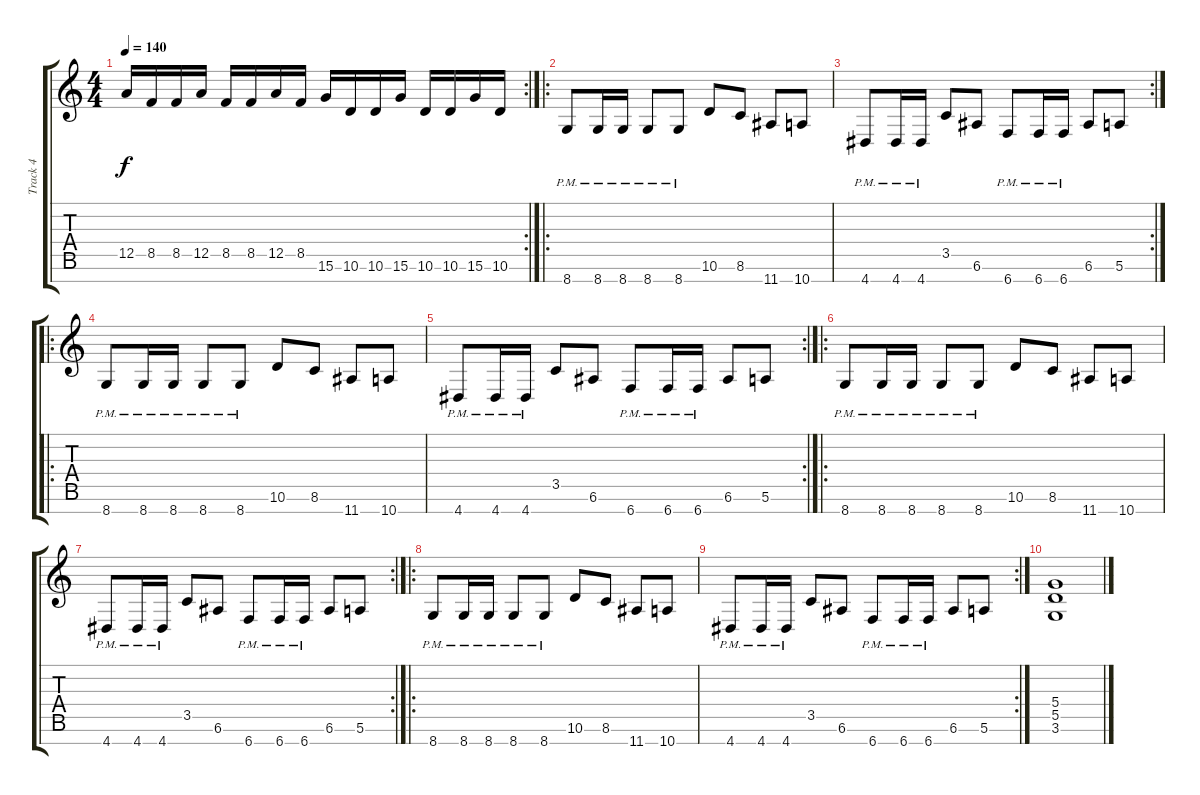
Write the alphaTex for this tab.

\track ("Track 4" "Track 4") {instrument distortionguitar}
\staff {score tabs}
\tuning (E4 B3 G3 D3 A2 E2 B1) {hide}
\rc 2
\ts (4 4)
\tempo 140
\clef g2
\ks c
12.5.16{dy f} 8.5.16 8.5.16 12.5.16 8.5.16 8.5.16 12.5.16 8.5.16 15.6.16 10.6.16 10.6.16 15.6.16 10.6.16 10.6.16 15.6.16 10.6.16 |
\ro
8.7{pm}.8{volume 14} 8.7{pm}.16 8.7{pm}.16 8.7{pm}.8 8.7{pm}.8 10.6.8 8.6.8 11.7.8 10.7.8 |
\rc 2
4.7{pm}.8 4.7{pm}.16 4.7{pm}.16 3.5.8 6.6.8 6.7{pm}.8 6.7{pm}.16 6.7{pm}.16 6.6.8 5.6.8 |
\ro
8.7{pm}.8 8.7{pm}.16 8.7{pm}.16 8.7{pm}.8 8.7{pm}.8 10.6.8 8.6.8 11.7.8 10.7.8 |
\rc 2
4.7{pm}.8 4.7{pm}.16 4.7{pm}.16 3.5.8 6.6.8 6.7{pm}.8 6.7{pm}.16 6.7{pm}.16 6.6.8 5.6.8 |
\ro
8.7{pm}.8{volume 14} 8.7{pm}.16 8.7{pm}.16 8.7{pm}.8 8.7{pm}.8 10.6.8 8.6.8 11.7.8 10.7.8 |
\rc 2
4.7{pm}.8 4.7{pm}.16 4.7{pm}.16 3.5.8 6.6.8 6.7{pm}.8 6.7{pm}.16 6.7{pm}.16 6.6.8 5.6.8 |
\ro
8.7{pm}.8 8.7{pm}.16 8.7{pm}.16 8.7{pm}.8 8.7{pm}.8 10.6.8 8.6.8 11.7.8 10.7.8 |
\rc 2
4.7{pm}.8 4.7{pm}.16 4.7{pm}.16 3.5.8 6.6.8 6.7{pm}.8 6.7{pm}.16 6.7{pm}.16 6.6.8 5.6.8 |
(5.4 5.5 3.6).1
